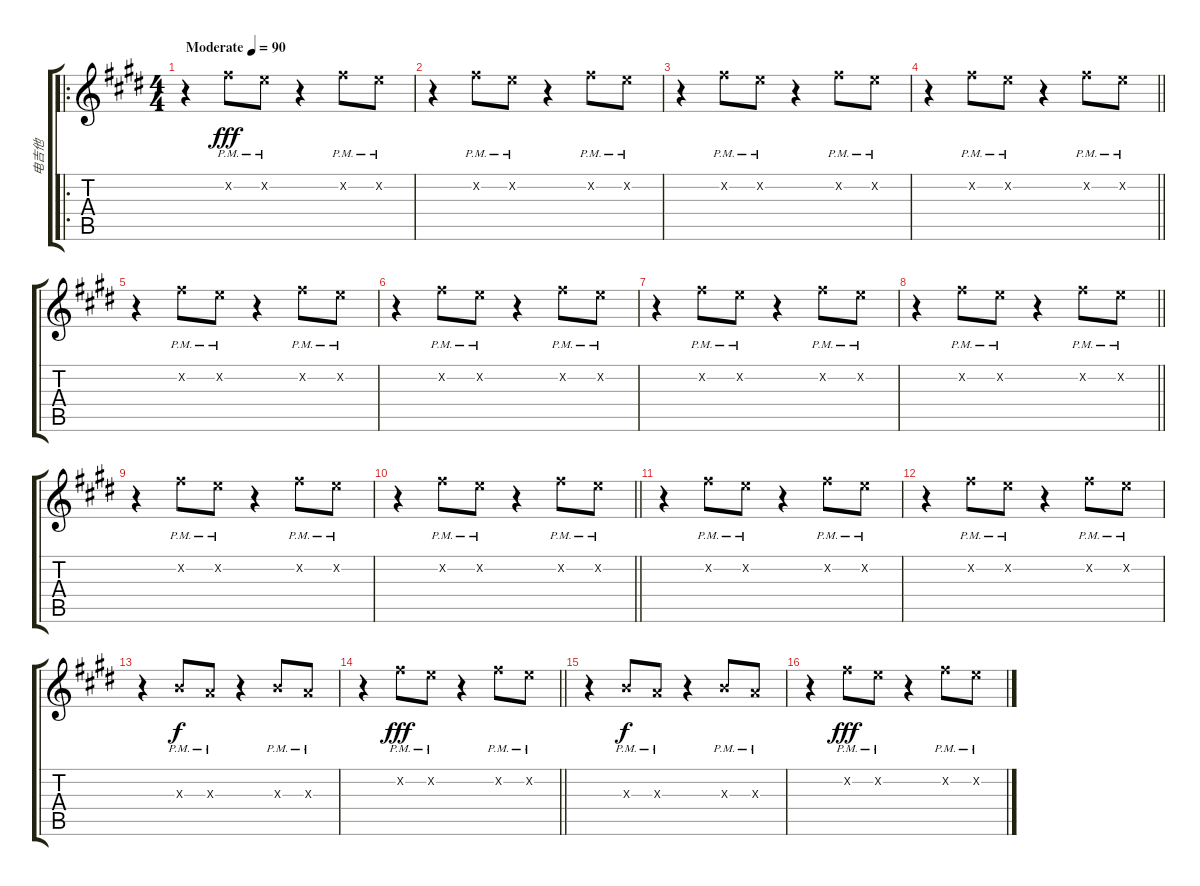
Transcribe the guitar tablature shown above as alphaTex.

\track ("电吉他" "电吉他") {solo instrument electricguitarclean}
\staff {score tabs}
\tuning (E4 B3 G3 D3 A2 E2) {hide}
\ro
\ts (4 4)
\tempo (90 "Moderate")
\clef g2
\ks e
r.4{dy fff instrument electricguitarclean} 7.2{pm x}.8 5.2{pm x}.8 r.4 7.2{pm x}.8 5.2{pm x}.8 |
r.4 7.2{pm x}.8 5.2{pm x}.8 r.4 7.2{pm x}.8 5.2{pm x}.8 |
r.4 7.2{pm x}.8 5.2{pm x}.8 r.4 7.2{pm x}.8 5.2{pm x}.8 |
\barLineRight lightlight
r.4 7.2{pm x}.8 5.2{pm x}.8 r.4 7.2{pm x}.8 5.2{pm x}.8 |
\section ("" "")
r.4 7.2{pm x}.8 5.2{pm x}.8 r.4 7.2{pm x}.8 5.2{pm x}.8 |
r.4 7.2{pm x}.8 5.2{pm x}.8 r.4 7.2{pm x}.8 5.2{pm x}.8 |
r.4 7.2{pm x}.8 5.2{pm x}.8 r.4 7.2{pm x}.8 5.2{pm x}.8 |
\barLineRight lightlight
r.4 7.2{pm x}.8 5.2{pm x}.8 r.4 7.2{pm x}.8 5.2{pm x}.8 |
\section ("" "")
r.4 7.2{pm x}.8 5.2{pm x}.8 r.4 7.2{pm x}.8 5.2{pm x}.8 |
\barLineRight lightlight
r.4 7.2{pm x}.8 5.2{pm x}.8 r.4 7.2{pm x}.8 5.2{pm x}.8 |
r.4 7.2{pm x}.8 5.2{pm x}.8 r.4 7.2{pm x}.8 5.2{pm x}.8 |
r.4 7.2{pm x}.8 5.2{pm x}.8 r.4 7.2{pm x}.8 5.2{pm x}.8 |
r.4 4.3{pm x}.8{dy f} 2.3{pm x}.8 r.4 4.3{pm x}.8 2.3{pm x}.8 |
\barLineRight lightlight
r.4 7.2{pm x}.8{dy fff} 5.2{pm x}.8 r.4 7.2{pm x}.8 5.2{pm x}.8 |
r.4 4.3{pm x}.8{dy f} 2.3{pm x}.8 r.4 4.3{pm x}.8 2.3{pm x}.8 |
r.4 7.2{pm x}.8{dy fff} 5.2{pm x}.8 r.4 7.2{pm x}.8 5.2{pm x}.8
